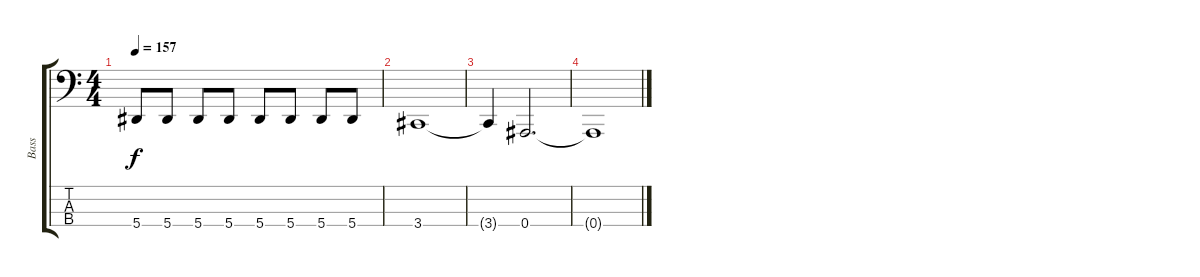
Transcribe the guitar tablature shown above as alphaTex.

\track ("Bass" "Bass") {instrument electricbassfinger}
\staff {score tabs}
\tuning (Db2 Ab1 Eb1 Bb0) {hide}
\ts (4 4)
\tempo 157
\clef f4
\ks c
5.4.8{dy f} 5.4.8 5.4.8 5.4.8 5.4.8 5.4.8 5.4.8 5.4.8 |
3.4.1 |
3.4{t}.4 0.4.2{d} |
0.4{t}.1
